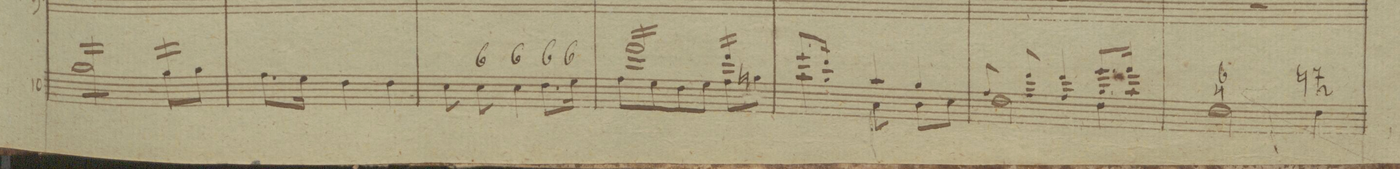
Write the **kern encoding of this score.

**kern	**fba	**dynam
*I"10.	*	*
*clefF4	*	*
*k[b-]	*	*
*M3/4	*	*
*^	*	*
16B-/LL	8B-\L	.	.
16B-/	.	.	.
16B-/	8B-\	.	.
16B-/	.	.	.
16B-/	8B-\	.	.
16B-/	.	.	.
16B-/	8B-\J	.	.
16B-/JJ	.	.	.
*	*Xtremolo	*	*
16B-/LL	8B-\L	.	.
16B-/	.	.	.
16B-/	8B-\J	.	.
16B-/JJ	.	.	.
*v	*v	*	*
=154	=154	=154
8.A\L	.	.
16G\Jk	.	.
4F\	.	.
4F\	.	.
=155	=155	=155
8E\	.	.
8E\	6	.
4E\	6	.
8.F\L	6	.
16G\Jk	6	.
=156	=156	=156
*tremolo	*	*
*2\right	*	*
*^	*	*
16f/LL	8A\L	.	.
16f/	.	.	.
16f/	8G\	.	.
16f/	.	.	.
16f/	8F\	.	.
16f/	.	.	.
16f/	8G\J	.	.
16f/JJ	.	.	.
16f/LL	8A\L	.	.
16f/	.	.	.
16f/	8Bn\J	.	.
16f/JJ	.	.	.
=157	=157	=157	=157
8.g/L	4.c\	.	.
16d/Jk	.	.	.
4c/	.	.	.
.	8C\	.	.
4B-/	8D\L	.	.
.	8E\J	.	.
=158	=158	=158	=158
8A/	2F\	.	.
8A/ 8f	.	.	.
4A/ 4f	.	.	.
8.B-/L 8.g	4F\	.	.
16c/Jk 16an	.	.	.
*v	*v	*	*
=159	=159	=159
2F\	6 4	.
4F\	7n 2	.
=160	=160	=160
*-	*-	*-
